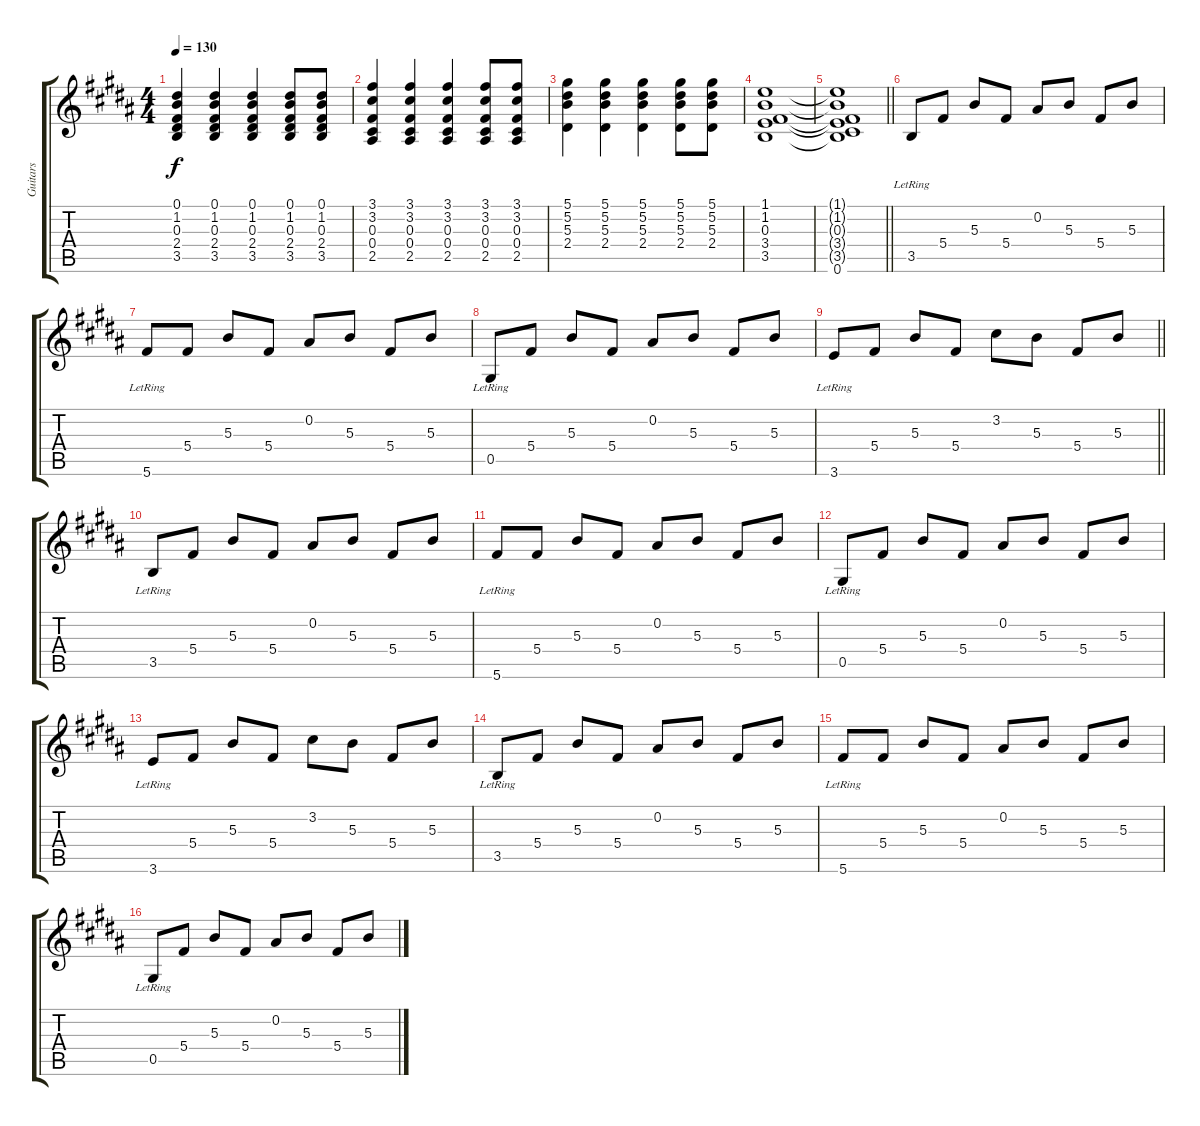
\track ("Guitars" "Guitars") {instrument acousticguitarsteel}
\staff {score tabs}
\tuning (Eb4 Bb3 Gb3 Db3 Ab2 Db3) {hide}
\ts (4 4)
\tempo 130
\clef g2
\ks b
(0.1 1.2 0.3 2.4 3.5).4{dy f} (0.1 1.2 0.3 2.4 3.5).4 (0.1 1.2 0.3 2.4 3.5).4 (0.1 1.2 0.3 2.4 3.5).8 (0.1 1.2 0.3 2.4 3.5).8 |
(3.1 3.2 0.3 0.4 2.5).4 (3.1 3.2 0.3 0.4 2.5).4 (3.1 3.2 0.3 0.4 2.5).4 (3.1 3.2 0.3 0.4 2.5).8 (3.1 3.2 0.3 0.4 2.5).8 |
(5.1 5.2 5.3 2.4).4 (5.1 5.2 5.3 2.4).4 (5.1 5.2 5.3 2.4).4 (5.1 5.2 5.3 2.4).8 (5.1 5.2 5.3 2.4).8 |
(1.1 1.2 0.3 3.4 3.5).1 |
\barLineRight lightlight
(1.1{t} 1.2{t} 0.3{t} 3.4{t} 3.5{t} 0.6).1 |
3.5{lr}.8 5.4.8 5.3.8 5.4.8 0.2.8 5.3.8 5.4.8 5.3.8 |
5.6{lr}.8 5.4.8 5.3.8 5.4.8 0.2.8 5.3.8 5.4.8 5.3.8 |
0.5{lr}.8 5.4.8 5.3.8 5.4.8 0.2.8 5.3.8 5.4.8 5.3.8 |
\barLineRight lightlight
3.6{lr}.8 5.4.8 5.3.8 5.4.8 3.2.8 5.3.8 5.4.8 5.3.8 |
3.5{lr}.8 5.4.8 5.3.8 5.4.8 0.2.8 5.3.8 5.4.8 5.3.8 |
5.6{lr}.8 5.4.8 5.3.8 5.4.8 0.2.8 5.3.8 5.4.8 5.3.8 |
0.5{lr}.8 5.4.8 5.3.8 5.4.8 0.2.8 5.3.8 5.4.8 5.3.8 |
3.6{lr}.8 5.4.8 5.3.8 5.4.8 3.2.8 5.3.8 5.4.8 5.3.8 |
3.5{lr}.8 5.4.8 5.3.8 5.4.8 0.2.8 5.3.8 5.4.8 5.3.8 |
5.6{lr}.8 5.4.8 5.3.8 5.4.8 0.2.8 5.3.8 5.4.8 5.3.8 |
0.5{lr}.8 5.4.8 5.3.8 5.4.8 0.2.8 5.3.8 5.4.8 5.3.8
